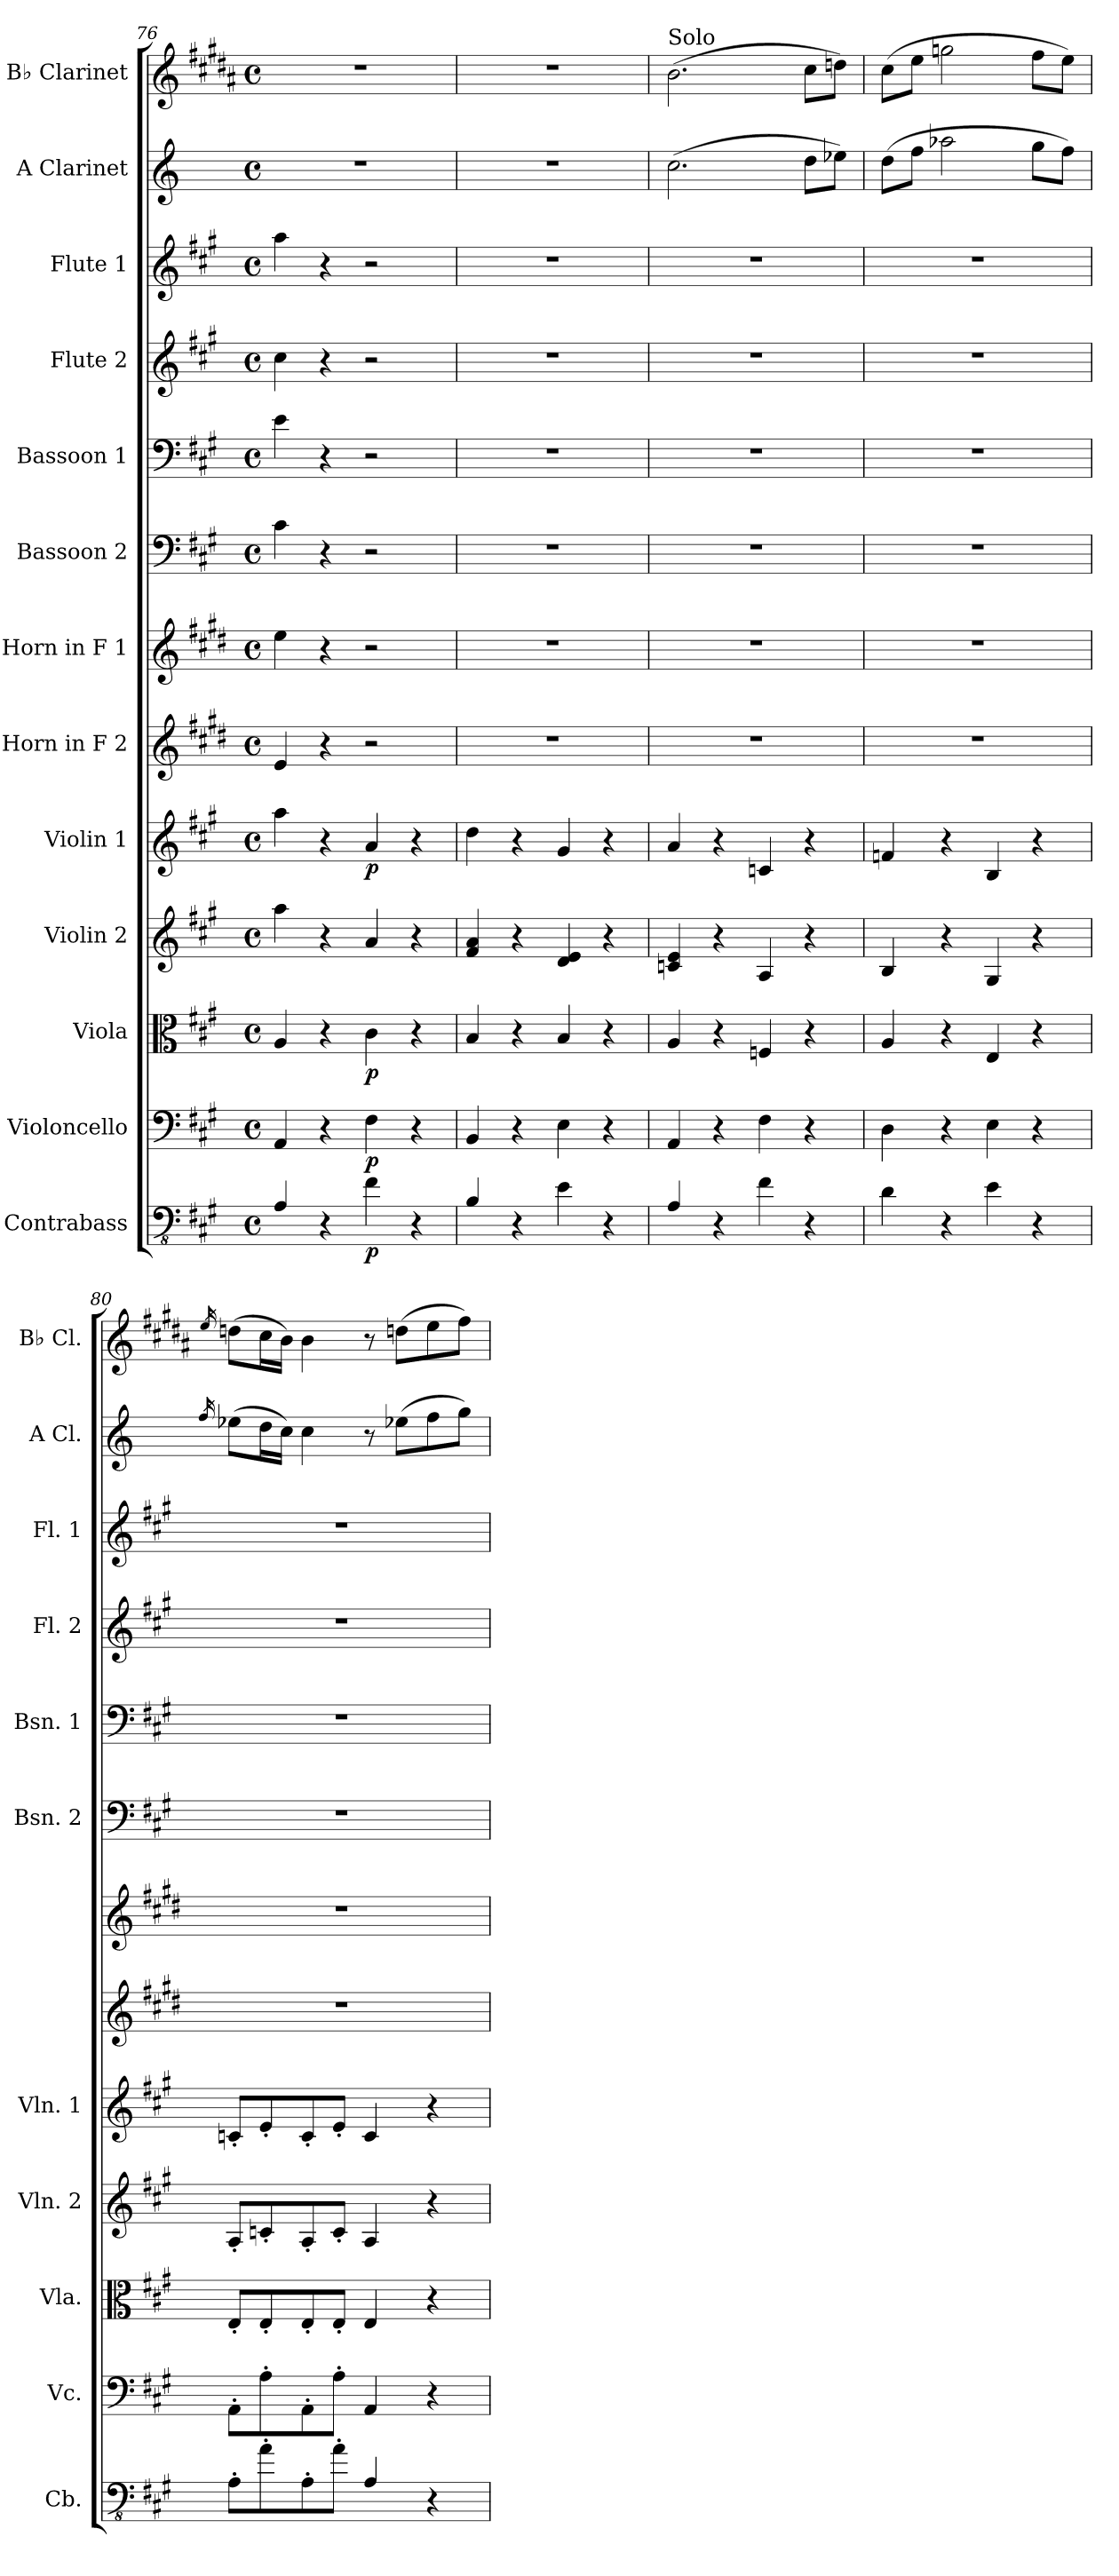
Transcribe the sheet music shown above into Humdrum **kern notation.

**kern	**dynam	**kern	**dynam	**kern	**dynam	**kern	**kern	**dynam	**kern	**kern	**kern	**kern	**kern	**kern	**kern	**kern
*part13	*part13	*part12	*part12	*part11	*part11	*part10	*part9	*part9	*part8	*part7	*part6	*part5	*part4	*part3	*part2	*part1
*staff13	*staff13	*staff12	*staff12	*staff11	*staff11	*staff10	*staff9	*staff9	*staff8	*staff7	*staff6	*staff5	*staff4	*staff3	*staff2	*staff1
*I"Contrabass	*	*I"Violoncello	*	*I"Viola	*	*I"Violin 2	*I"Violin 1	*	*I"Horn in F 2	*I"Horn in F 1	*I"Bassoon 2	*I"Bassoon 1	*I"Flute 2	*I"Flute 1	*I"A Clarinet	*I"B♭ Clarinet
*I'Cb.	*	*I'Vc.	*	*I'Vla.	*	*I'Vln. 2	*I'Vln. 1	*	*	*	*I'Bsn. 2	*I'Bsn. 1	*I'Fl. 2	*I'Fl. 1	*I'A Cl.	*I'B♭ Cl.
*clefFv4	*	*clefF4	*	*clefC3	*	*clefG2	*clefG2	*	*clefG2	*clefG2	*clefF4	*clefF4	*clefG2	*clefG2	*clefG2	*clefG2
*ITrd7c12	*	*	*	*	*	*	*	*	*ITrd4c7	*ITrd4c7	*	*	*	*	*ITrd2c3	*ITrd1c2
*k[f#c#g#]	*	*k[f#c#g#]	*	*k[f#c#g#]	*	*k[f#c#g#]	*k[f#c#g#]	*	*k[f#c#g#]	*k[f#c#g#]	*k[f#c#g#]	*k[f#c#g#]	*k[f#c#g#]	*k[f#c#g#]	*k[f#c#g#]	*k[f#c#g#]
*M4/4	*	*M4/4	*	*M4/4	*	*M4/4	*M4/4	*	*M4/4	*M4/4	*M4/4	*M4/4	*M4/4	*M4/4	*M4/4	*M4/4
*met(c)	*	*met(c)	*	*met(c)	*	*met(c)	*met(c)	*	*met(c)	*met(c)	*met(c)	*met(c)	*met(c)	*met(c)	*met(c)	*met(c)
=76	=76	=76	=76	=76	=76	=76	=76	=76	=76	=76	=76	=76	=76	=76	=76	=76
4AAA/	.	4AA/	.	4A/	.	4aa\	4aa\	.	4A/	4a\	4c#\	4e\	4cc#\	4aa\	1r	1r
4r	.	4r	.	4r	.	4r	4r	.	4r	4r	4r	4r	4r	4r	.	.
!	!LO:DY:b	!	!LO:DY:b	!	!LO:DY:b	!	!	!LO:DY:b	!	!	!	!	!	!	!	!
4FF#\	p	4F#\	p	4c#\	p	4a/	4a/	p	2r	2r	2r	2r	2r	2r	.	.
4r	.	4r	.	4r	.	4r	4r	.	.	.	.	.	.	.	.	.
=77	=77	=77	=77	=77	=77	=77	=77	=77	=77	=77	=77	=77	=77	=77	=77	=77
4BBB/	.	4BB/	.	4B/	.	4f#/ 4a/	4dd\	.	1r	1r	1r	1r	1r	1r	1r	1r
4r	.	4r	.	4r	.	4r	4r	.	.	.	.	.	.	.	.	.
4EE\	.	4E\	.	4B/	.	4d/ 4e/	4g#/	.	.	.	.	.	.	.	.	.
4r	.	4r	.	4r	.	4r	4r	.	.	.	.	.	.	.	.	.
=78	=78	=78	=78	=78	=78	=78	=78	=78	=78	=78	=78	=78	=78	=78	=78	=78
!	!	!	!	!	!	!	!	!	!	!	!	!	!	!	!	!LO:TX:t=Solo
4AAA/	.	4AA/	.	4A/	.	4cn/ 4e/	4a/	.	1r	1r	1r	1r	1r	1r	(>2.a\	(>2.a\
4r	.	4r	.	4r	.	4r	4r	.	.	.	.	.	.	.	.	.
4FF#\	.	4F#\	.	4Fn/	.	4A/	4cn/	.	.	.	.	.	.	.	.	.
4r	.	4r	.	4r	.	4r	4r	.	.	.	.	.	.	.	8b\L	8b\L
.	.	.	.	.	.	.	.	.	.	.	.	.	.	.	8ccn\J)	8ccn\J)
=79	=79	=79	=79	=79	=79	=79	=79	=79	=79	=79	=79	=79	=79	=79	=79	=79
4DD\	.	4D\	.	4A/	.	4B/	4fn/	.	1r	1r	1r	1r	1r	1r	(>8b\L	(>8b\L
.	.	.	.	.	.	.	.	.	.	.	.	.	.	.	8dd\J	8dd\J
4r	.	4r	.	4r	.	4r	4r	.	.	.	.	.	.	.	2ffn\	2ffn\
4EE\	.	4E\	.	4E/	.	4G#/	4B/	.	.	.	.	.	.	.	.	.
4r	.	4r	.	4r	.	4r	4r	.	.	.	.	.	.	.	8ee\L	8ee\L
.	.	.	.	.	.	.	.	.	.	.	.	.	.	.	8dd\J)	8dd\J)
!!LO:PB:g=z
=80	=80	=80	=80	=80	=80	=80	=80	=80	=80	=80	=80	=80	=80	=80	=80	=80
.	.	.	.	.	.	.	.	.	.	.	.	.	.	.	16qdd/	16qdd/
8AAA'\L	.	8AA'\L	.	8E'/L	.	8A'/L	8cn'/L	.	1r	1r	1r	1r	1r	1r	(>8ccn\L	(>8ccn\L
8AA'\	.	8A'\	.	8E'/	.	8cn'/	8e'/	.	.	.	.	.	.	.	16b\L	16b\L
.	.	.	.	.	.	.	.	.	.	.	.	.	.	.	16a\JJ)	16a\JJ)
8AAA'\	.	8AA'\	.	8E'/	.	8A'/	8c'/	.	.	.	.	.	.	.	4a\	4a\
8AA'\J	.	8A'\J	.	8E'/J	.	8c'/J	8e'/J	.	.	.	.	.	.	.	.	.
4AAA/	.	4AA/	.	4E/	.	4A/	4c/	.	.	.	.	.	.	.	8r	8r
.	.	.	.	.	.	.	.	.	.	.	.	.	.	.	(>8ccn\L	(>8ccn\L
4r	.	4r	.	4r	.	4r	4r	.	.	.	.	.	.	.	8dd\	8dd\
.	.	.	.	.	.	.	.	.	.	.	.	.	.	.	8ee\J)	8ee\J)
=	=	=	=	=	=	=	=	=	=	=	=	=	=	=	=	=
*-	*-	*-	*-	*-	*-	*-	*-	*-	*-	*-	*-	*-	*-	*-	*-	*-
